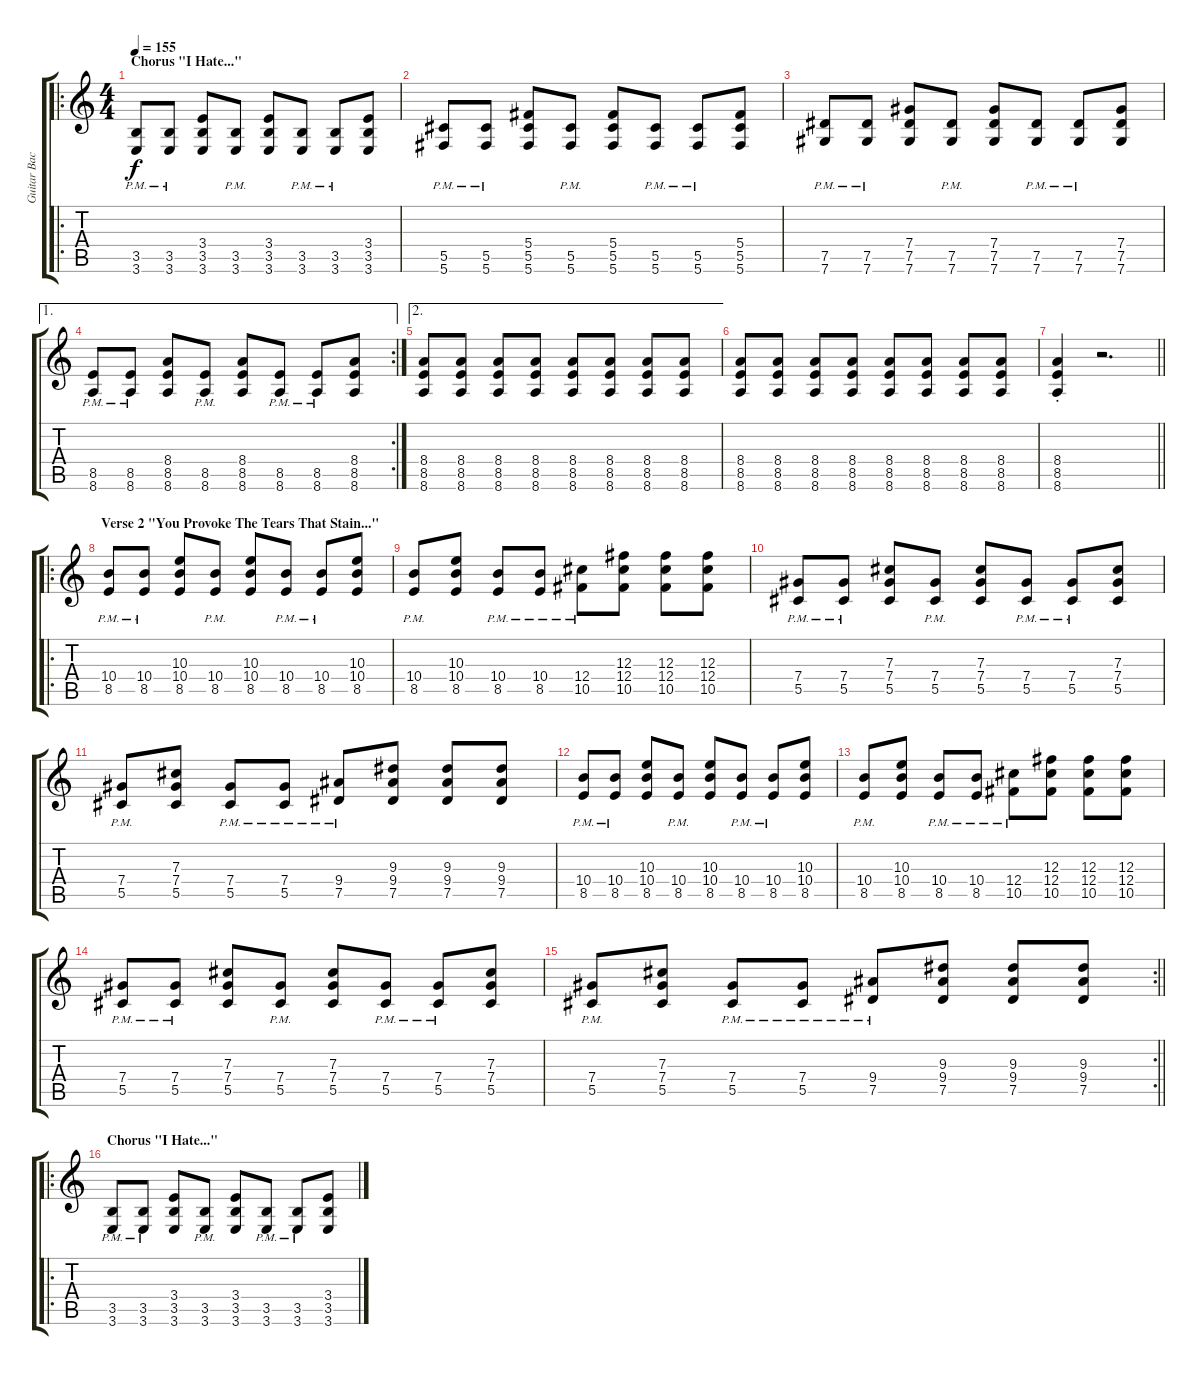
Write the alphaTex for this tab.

\track ("Guitar Backing/ Overdubb- Rory Clewlow" "Guitar Bac") {instrument overdrivenguitar}
\staff {score tabs}
\tuning (Eb4 Bb3 Gb3 Db3 Ab2 Db2) {hide}
\ro
\ts (4 4)
\section ("" "Chorus \"I Hate...\"")
\tempo 155
\clef g2
\ks c
(3.5{pm} 3.6{pm}).8{dy f} (3.5{pm} 3.6{pm}).8 (3.4 3.5 3.6).8 (3.5{pm} 3.6{pm}).8 (3.4 3.5 3.6).8 (3.5{pm} 3.6{pm}).8 (3.5{pm} 3.6{pm}).8 (3.4 3.5 3.6).8 |
(5.5{pm} 5.6{pm}).8 (5.5{pm} 5.6{pm}).8 (5.4 5.5 5.6).8 (5.5{pm} 5.6{pm}).8 (5.4 5.5 5.6).8 (5.5{pm} 5.6{pm}).8 (5.5{pm} 5.6{pm}).8 (5.4 5.5 5.6).8 |
(7.5{pm} 7.6{pm}).8 (7.5{pm} 7.6{pm}).8 (7.4 7.5 7.6).8 (7.5{pm} 7.6{pm}).8 (7.4 7.5 7.6).8 (7.5{pm} 7.6{pm}).8 (7.5{pm} 7.6{pm}).8 (7.4 7.5 7.6).8 |
\ae 1
\rc 2
(8.5{pm} 8.6{pm}).8 (8.5{pm} 8.6{pm}).8 (8.4 8.5 8.6).8 (8.5{pm} 8.6{pm}).8 (8.4 8.5 8.6).8 (8.5{pm} 8.6{pm}).8 (8.5{pm} 8.6{pm}).8 (8.4 8.5 8.6).8 |
\ae 2
(8.4 8.5 8.6).8 (8.4 8.5 8.6).8 (8.4 8.5 8.6).8 (8.4 8.5 8.6).8 (8.4 8.5 8.6).8 (8.4 8.5 8.6).8 (8.4 8.5 8.6).8 (8.4 8.5 8.6).8 |
(8.4 8.5 8.6).8 (8.4 8.5 8.6).8 (8.4 8.5 8.6).8 (8.4 8.5 8.6).8 (8.4 8.5 8.6).8 (8.4 8.5 8.6).8 (8.4 8.5 8.6).8 (8.4 8.5 8.6).8 |
\barLineRight lightlight
(8.4{st} 8.5{st} 8.6{st}).4 r.2{d} |
\ro
\section ("" "Verse 2 \"You Provoke The Tears That Stain...\"")
(10.4{pm} 8.5{pm}).8 (10.4{pm} 8.5{pm}).8 (10.3 10.4 8.5).8 (10.4{pm} 8.5{pm}).8 (10.3 10.4 8.5).8 (10.4{pm} 8.5{pm}).8 (10.4{pm} 8.5{pm}).8 (10.3 10.4 8.5).8 |
(10.4{pm} 8.5{pm}).8 (10.3 10.4 8.5).8 (10.4{pm} 8.5{pm}).8 (10.4{pm} 8.5{pm}).8 (12.4{pm} 10.5{pm}).8 (12.3 12.4 10.5).8 (12.3 12.4 10.5).8 (12.3 12.4 10.5).8 |
(7.4{pm} 5.5{pm}).8 (7.4{pm} 5.5{pm}).8 (7.3 7.4 5.5).8 (7.4{pm} 5.5{pm}).8 (7.3 7.4 5.5).8 (7.4{pm} 5.5{pm}).8 (7.4{pm} 5.5{pm}).8 (7.3 7.4 5.5).8 |
(7.4{pm} 5.5{pm}).8 (7.3 7.4 5.5).8 (7.4{pm} 5.5{pm}).8 (7.4{pm} 5.5{pm}).8 (9.4{pm} 7.5{pm}).8 (9.3 9.4 7.5).8 (9.3 9.4 7.5).8 (9.3 9.4 7.5).8 |
(10.4{pm} 8.5{pm}).8 (10.4{pm} 8.5{pm}).8 (10.3 10.4 8.5).8 (10.4{pm} 8.5{pm}).8 (10.3 10.4 8.5).8 (10.4{pm} 8.5{pm}).8 (10.4{pm} 8.5{pm}).8 (10.3 10.4 8.5).8 |
(10.4{pm} 8.5{pm}).8 (10.3 10.4 8.5).8 (10.4{pm} 8.5{pm}).8 (10.4{pm} 8.5{pm}).8 (12.4{pm} 10.5{pm}).8 (12.3 12.4 10.5).8 (12.3 12.4 10.5).8 (12.3 12.4 10.5).8 |
(7.4{pm} 5.5{pm}).8 (7.4{pm} 5.5{pm}).8 (7.3 7.4 5.5).8 (7.4{pm} 5.5{pm}).8 (7.3 7.4 5.5).8 (7.4{pm} 5.5{pm}).8 (7.4{pm} 5.5{pm}).8 (7.3 7.4 5.5).8 |
\rc 2
\barLineRight lightlight
(7.4{pm} 5.5{pm}).8 (7.3 7.4 5.5).8 (7.4{pm} 5.5{pm}).8 (7.4{pm} 5.5{pm}).8 (9.4{pm} 7.5{pm}).8 (9.3 9.4 7.5).8 (9.3 9.4 7.5).8 (9.3 9.4 7.5).8 |
\ro
\section ("" "Chorus \"I Hate...\"")
(3.5{pm} 3.6{pm}).8 (3.5{pm} 3.6{pm}).8 (3.4 3.5 3.6).8 (3.5{pm} 3.6{pm}).8 (3.4 3.5 3.6).8 (3.5{pm} 3.6{pm}).8 (3.5{pm} 3.6{pm}).8 (3.4 3.5 3.6).8
